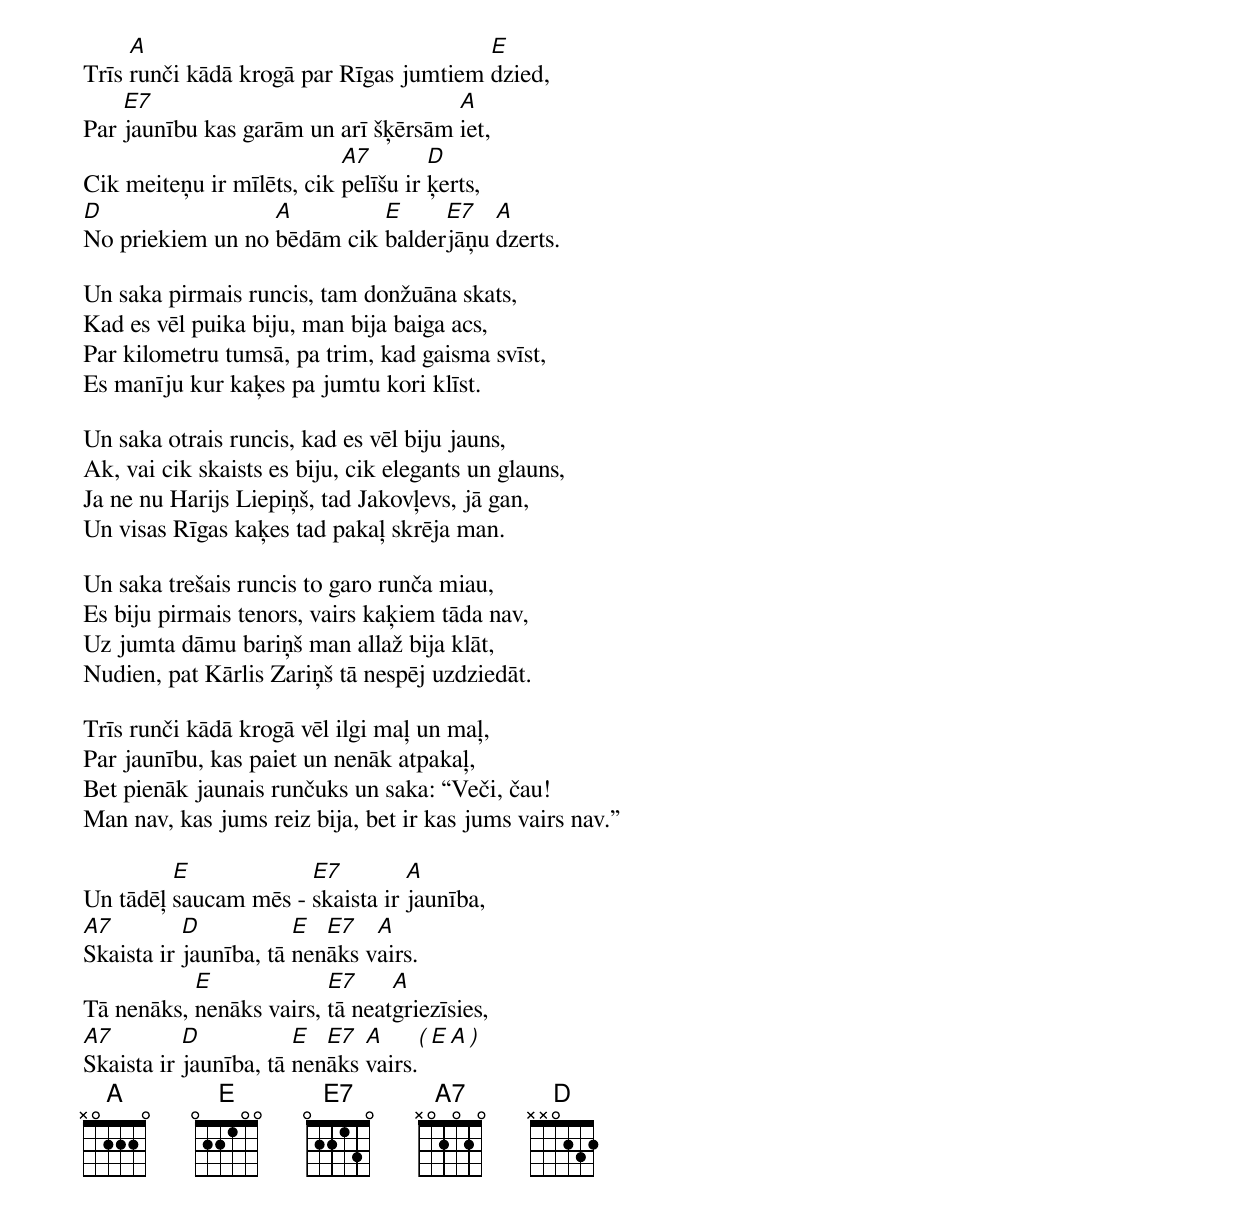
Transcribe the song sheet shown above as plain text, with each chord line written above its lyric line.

     A                                  E
Trīs runči kādā krogā par Rīgas jumtiem dzied,
    E7                               A
Par jaunību kas garām un arī šķērsām iet,
                           A7        D
Cik meiteņu ir mīlēts, cik pelīšu ir ķerts,
D                 A         E     E7   A
No priekiem un no bēdām cik balderjāņu dzerts.

Un saka pirmais runcis, tam donžuāna skats,
Kad es vēl puika biju, man bija baiga acs,
Par kilometru tumsā, pa trim, kad gaisma svīst,
Es manīju kur kaķes pa jumtu kori klīst.

Un saka otrais runcis, kad es vēl biju jauns,
Ak, vai cik skaists es biju, cik elegants un glauns,
Ja ne nu Harijs Liepiņš, tad Jakovļevs, jā gan,
Un visas Rīgas kaķes tad pakaļ skrēja man.

Un saka trešais runcis to garo runča miau,
Es biju pirmais tenors, vairs kaķiem tāda nav,
Uz jumta dāmu bariņš man allaž bija klāt,
Nudien, pat Kārlis Zariņš tā nespēj uzdziedāt.

Trīs runči kādā krogā vēl ilgi maļ un maļ,
Par jaunību, kas paiet un nenāk atpakaļ,
Bet pienāk jaunais runčuks un saka: “Veči, čau!
Man nav, kas jums reiz bija, bet ir kas jums vairs nav.”

         E            E7         A
Un tādēļ saucam mēs - skaista ir jaunība,
A7         D           E  E7   A
Skaista ir jaunība, tā nenāks vairs.
           E             E7     A
Tā nenāks, nenāks vairs, tā neatgriezīsies,
A7         D           E  E7  A       ( E  A )
Skaista ir jaunība, tā nenāks vairs.
